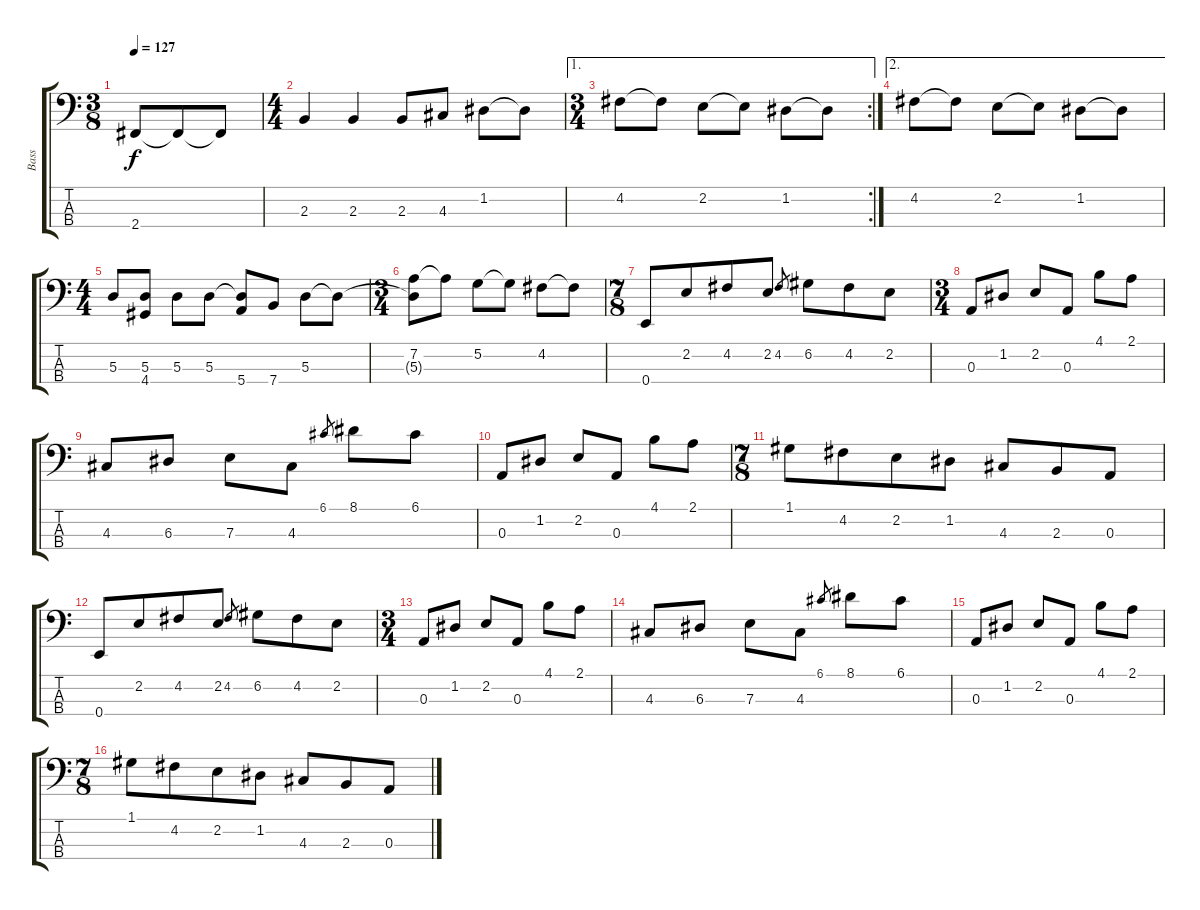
\track ("Bass" "Bass") {instrument electricbassfinger}
\staff {score tabs}
\tuning (G2 D2 A1 E1) {hide}
\ts (3 8)
\tempo 127
\clef f4
\ks c
2.4{t}.8{dy f} 2.4{t}.8 2.4{t}.8 |
\ts (4 4)
2.3.4 2.3.4 2.3.8 4.3.8 1.2.8 1.2{t}.8 |
\ae 1
\rc 2
\ts (3 4)
4.2.8 4.2{t}.8 2.2.8 2.2{t}.8 1.2.8 1.2{t}.8 |
\ae 2
4.2.8 4.2{t}.8 2.2.8 2.2{t}.8 1.2.8 1.2{t}.8 |
\ts (4 4)
5.3.8 (5.3 4.4).8 5.3.8 5.3.8 (5.3{t} 5.4).8 7.4.8 5.3.8 5.3{t}.8 |
\ts (3 4)
(7.2 5.3{t}).8 7.2{t}.8 5.2.8 5.2{t}.8 4.2.8 4.2{t}.8 |
\ts (7 8)
0.4.8 2.2.8 4.2.8 2.2.8 4.2.8{gr} 6.2.8 4.2.8 2.2.8 |
\ts (3 4)
0.3.8 1.2.8 2.2.8 0.3.8 4.1.8 2.1.8 |
4.3.8 6.3.8 7.3.8 4.3.8 6.1.8{gr} 8.1.8 6.1.8 |
0.3.8 1.2.8 2.2.8 0.3.8 4.1.8 2.1.8 |
\ts (7 8)
1.1.8 4.2.8 2.2.8 1.2.8 4.3.8 2.3.8 0.3.8 |
0.4.8 2.2.8 4.2.8 2.2.8 4.2.8{gr} 6.2.8 4.2.8 2.2.8 |
\ts (3 4)
0.3.8 1.2.8 2.2.8 0.3.8 4.1.8 2.1.8 |
4.3.8 6.3.8 7.3.8 4.3.8 6.1.8{gr} 8.1.8 6.1.8 |
0.3.8 1.2.8 2.2.8 0.3.8 4.1.8 2.1.8 |
\ts (7 8)
1.1.8 4.2.8 2.2.8 1.2.8 4.3.8 2.3.8 0.3.8
